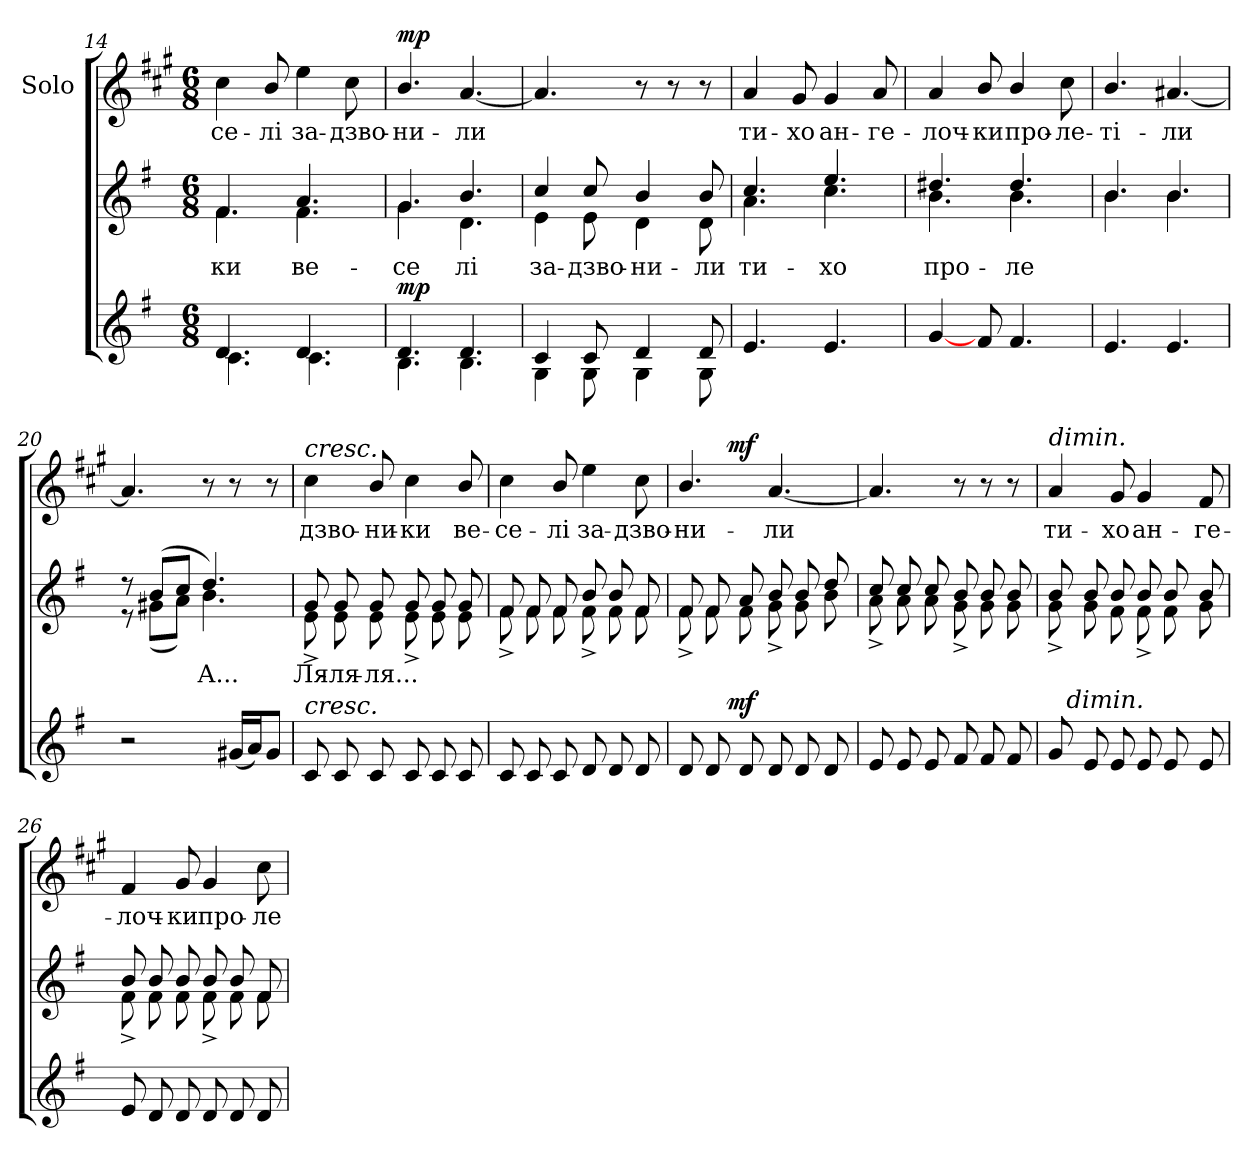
**kern	**dynam	**kern	**text	**kern	**text	**dynam
*part3	*part3	*part2	*part2	*part1	*part1	*part1
*staff3	*staff3	*staff2	*staff2	*staff1	*staff1	*staff1
*	*	*	*	*I"Solo	*	*
*clefG2	*	*clefG2	*	*clefG2	*	*
*	*	*	*	*ITrd1c2	*	*
*k[f#]	*	*k[f#]	*	*k[f#]	*	*
*e:	*	*e:	*	*e:	*	*
*M6/8	*	*M6/8	*	*M6/8	*	*
=14	=14	=14	=14	=14	=14	=14
*^	*	*^	*	*	*	*
!	!	!	!	!	!LO:LY:b	!	!	!
!	!	!	!	!	!	!	!LO:LY:b	!
4.d/	4.c\	.	4.f#/	4.f#\	-ки	4b\	-се-	.
!	!	!	!	!	!	!	!LO:LY:b	!
.	.	.	.	.	.	8a/	-лі	.
!	!	!	!	!	!LO:LY:b	!	!	!
!	!	!	!	!	!	!	!LO:LY:b	!
4.d/	4.c\	.	4.a/	4.f#\	ве-	4dd\	за-	.
!	!	!	!	!	!	!	!LO:LY:b	!
.	.	.	.	.	.	8b\	-дзво-	.
=15	=15	=15	=15	=15	=15	=15	=15	=15
!	!	!	!	!	!LO:LY:b	!	!	!
!	!	!LO:DY:a	!	!	!	!	!LO:LY:b	!LO:DY:a
4.d/	4.B\	mp	4.g/	4.g\	-се	4.a/	-ни-	mp
!	!	!	!	!	!LO:LY:b	!	!	!
!	!	!	!	!	!	!	!LO:LY:b	!
4.d/	4.B\	.	4.b/	4.d\	лі	[4.g/	-ли	.
=16	=16	=16	=16	=16	=16	=16	=16	=16
!	!	!	!	!	!LO:LY:b	!	!	!
4c/	4G\	.	4cc/	4e\	за-	4.g/]	.	.
!	!	!	!	!	!LO:LY:b	!	!	!
8c/	8G\	.	8cc/	8e\	-дзво-	.	.	.
!	!	!	!	!	!LO:LY:b	!	!	!
4d/	4G\	.	4b/	4d\	-ни-	8r	.	.
.	.	.	.	.	.	8r	.	.
!	!	!	!	!	!LO:LY:b	!	!	!
8d/	8G\	.	8b/	8d\	-ли	8r	.	.
*v	*v	*	*	*	*	*	*	*
!!LO:LB:g=z
=17	=17	=17	=17	=17	=17	=17	=17
*^	*	*	*	*	*	*	*
!	!	!	!	!	!LO:LY:b	!	!	!
*v	*v	*	*	*	*	*	*	*
*^	*	*	*	*	*	*	*
!	!	!	!	!	!	!	!LO:LY:b	!
*v	*v	*	*	*	*	*	*	*
4.e/	.	4.cc/	4.a\	ти-	4g/	ти-	.
!	!	!	!	!	!	!LO:LY:b	!
.	.	.	.	.	8f#/	-хо	.
!	!	!	!	!LO:LY:b	!	!	!
!	!	!	!	!	!	!LO:LY:b	!
4.e/	.	4.ee/	4.cc\	-хо	4f#/	ан-	.
!	!	!	!	!	!	!LO:LY:b	!
.	.	.	.	.	8g/	-ге-	.
=18	=18	=18	=18	=18	=18	=18	=18
!	!	!	!	!LO:LY:b	!	!	!
!	!	!	!	!	!	!LO:LY:b	!
[4g/	.	4.dd#X/	4.b\	про-	4g/	-лоч-	.
!	!	!	!	!	!	!LO:LY:b	!
8f#/	.	.	.	.	8a/	-ки	.
!	!	!	!	!LO:LY:b	!	!	!
!	!	!	!	!	!	!LO:LY:b	!
4.f#/	.	4.dd#/	4.b\	-ле	4a/	про-	.
!	!	!	!	!	!	!LO:LY:b	!
.	.	.	.	.	8b\	-ле-	.
=19	=19	=19	=19	=19	=19	=19	=19
!	!	!	!	!	!	!LO:LY:b	!
4.e/	.	4.b/	4.b\	.	4.a/	-ті-	.
!	!	!	!	!	!	!LO:LY:b	!
4.e/	.	4.b/	4.b\	.	[4.g#X/	-ли	.
=20	=20	=20	=20	=20	=20	=20	=20
!	!	!	!	!LO:LY:b	!	!	!
2r	.	8r	8re	А...	4.g#/]	.	.
.	.	(>8b/L	(<8g#X\L	.	.	.	.
.	.	8cc/J	8a\J)	.	.	.	.
!	!	!	!	!LO:LY:b	!	!	!
.	.	4.dd/)	4.b\	А...	8r	.	.
(<16g#X/LL	.	.	.	.	8r	.	.
16a/J)	.	.	.	.	.	.	.
8g#/J	.	.	.	.	8r	.	.
=21	=21	=21	=21	=21	=21	=21	=21
!	!	!	!	!LO:LY:b	!	!	!
!	!	!	!	!	!LO:TX:a:i:t=cresc.	!	!
!LO:TX:a:i:t=cresc.	!	!	!	!	!	!	!
!	!	!	!	!	!	!LO:LY:b	!
8c/	.	8g/	8e^>\	Ля-	4b\	дзво-	.
!	!	!	!	!LO:LY:b	!	!	!
8c/	.	8g/	8e\	-ля-	.	.	.
!	!	!	!	!LO:LY:b	!	!	!
!	!	!	!	!	!	!LO:LY:b	!
8c/	.	8g/	8e\	-ля...	8a/	-ни-	.
!	!	!	!	!	!	!LO:LY:b	!
8c/	.	8g/	8e^>\	.	4b\	-ки	.
8c/	.	8g/	8e\	.	.	.	.
!	!	!	!	!	!	!LO:LY:b	!
8c/	.	8g/	8e\	.	8a/	ве-	.
=22	=22	=22	=22	=22	=22	=22	=22
!	!	!	!	!	!	!LO:LY:b	!
8c/	.	8f#/	8f#^>\	.	4b\	-се-	.
8c/	.	8f#/	8f#\	.	.	.	.
!	!	!	!	!	!	!LO:LY:b	!
8c/	.	8f#/	8f#\	.	8a/	-лі	.
!	!	!	!	!	!	!LO:LY:b	!
8d/	.	8b/	8f#^>\	.	4dd\	за-	.
8d/	.	8b/	8f#\	.	.	.	.
!	!	!	!	!	!	!LO:LY:b	!
8d/	.	8f#/	8f#\	.	8b\	-дзво-	.
!!LO:LB:g=z
=23	=23	=23	=23	=23	=23	=23	=23
!	!	!	!	!	!	!LO:LY:b	!
*^	*	*	*	*	*^	*	*
8d/	8..ryy	.	8f#/	8f#^>\	.	4.a/	8..ryy	-ни-	.
8d/	.	.	8f#/	8f#\	.	.	.	.	.
!	!	!LO:DY:a	!	!	!	!	!	!	!LO:DY:a
.	2ryy	mf	.	.	.	.	2ryy	.	mf
8d/	.	.	8a/	8f#\	.	.	.	.	.
!	!	!	!	!	!	!	!	!LO:LY:b	!
8d/	.	.	8b/	8g^>\	.	[4.g/	.	-ли	.
8d/	.	.	8b/	8g\	.	.	.	.	.
8d/	.	.	8dd/	8b\	.	.	.	.	.
.	32ryy	.	.	.	.	.	32ryy	.	.
*v	*v	*	*	*	*	*v	*v	*	*
=24	=24	=24	=24	=24	=24	=24	=24
8e/	.	8cc/	8a^>\	.	4.g/]	.	.
8e/	.	8cc/	8a\	.	.	.	.
8e/	.	8cc/	8a\	.	.	.	.
8f#/	.	8b/	8g^>\	.	8r	.	.
8f#/	.	8b/	8g\	.	8r	.	.
8f#/	.	8b/	8g\	.	8r	.	.
=25	=25	=25	=25	=25	=25	=25	=25
!	!	!	!	!	!LO:TX:a:i:t=dimin.	!	!
!	!	!	!	!	!	!LO:LY:b	!
*^	*	*	*	*	*	*	*
8g/	16ryy	.	8b/	8g^>\	.	4g/	ти-	.
!	!LO:TX:a:i:t=dimin.	!	!	!	!	!	!	!
.	2ryy	.	.	.	.	.	.	.
8e/	.	.	8b/	8g\	.	.	.	.
!	!	!	!	!	!	!	!LO:LY:b	!
8e/	.	.	8b/	8f#\	.	8f#/	-хо	.
!	!	!	!	!	!	!	!LO:LY:b	!
8e/	.	.	8b/	8f#^>\	.	4f#/	ан-	.
8e/	.	.	8b/	8f#\	.	.	.	.
.	8.ryy	.	.	.	.	.	.	.
!	!	!	!	!	!	!	!LO:LY:b	!
8e/	.	.	8b/	8g\	.	8e/	-ге-	.
*v	*v	*	*	*	*	*	*	*
=26	=26	=26	=26	=26	=26	=26	=26
*^	*	*	*	*	*	*	*
!	!	!	!	!	!	!	!LO:LY:b	!
*v	*v	*	*	*	*	*	*	*
8e/	.	8b/	8f#^>\	.	4e/	-лоч-	.
8d/	.	8b/	8f#\	.	.	.	.
!	!	!	!	!	!	!LO:LY:b	!
8d/	.	8b/	8f#\	.	8f#/	-ки	.
!	!	!	!	!	!	!LO:LY:b	!
8d/	.	8b/	8f#^>\	.	4f#/	про-	.
8d/	.	8b/	8f#\	.	.	.	.
!	!	!	!	!	!	!LO:LY:b	!
8d/	.	8f#/	8f#\	.	8b\	-ле-	.
*	*	*v	*v	*	*	*	*
=	=	=	=	=	=	=
*-	*-	*-	*-	*-	*-	*-
